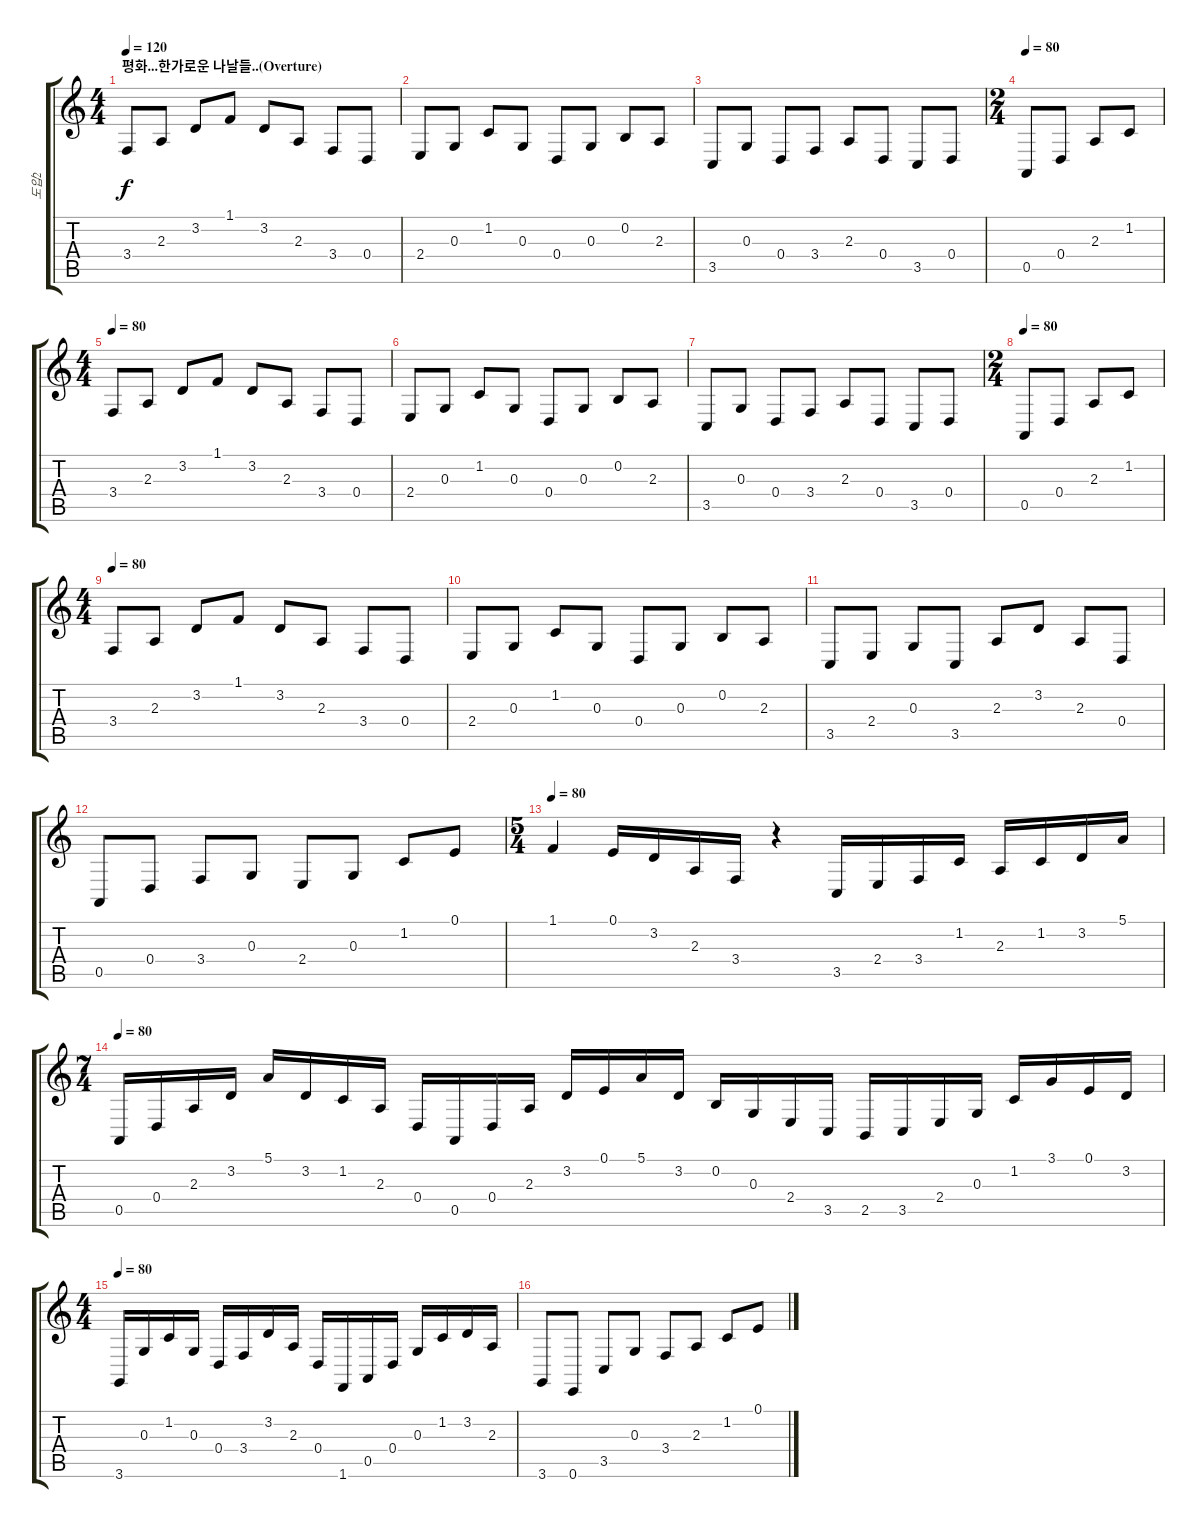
\track ("도입2" "도입2") {instrument acousticgrandpiano}
\staff {score tabs}
\tuning (E4 B3 G3 D3 A2 E2) {hide}
\ts (4 4)
\section ("" "평화...한가로운 나날들..(Overture)")
\tempo 120
\tempo 80
\tempo 120
\clef g2
\ks c
3.4.8{dy f volume 16 balance 8 instrument acousticgrandpiano} 2.3.8 3.2.8 1.1.8 3.2.8 2.3.8 3.4.8 0.4.8 |
2.4.8 0.3.8 1.2.8 0.3.8 0.4.8 0.3.8 0.2.8 2.3.8 |
3.5.8 0.3.8 0.4.8 3.4.8 2.3.8 0.4.8 3.5.8 0.4.8 |
\ts (2 4)
\tempo 80
0.5.8 0.4.8 2.3.8 1.2.8 |
\ts (4 4)
\tempo 80
3.4.8 2.3.8 3.2.8 1.1.8 3.2.8 2.3.8 3.4.8 0.4.8 |
2.4.8 0.3.8 1.2.8 0.3.8 0.4.8 0.3.8 0.2.8 2.3.8 |
3.5.8 0.3.8 0.4.8 3.4.8 2.3.8 0.4.8 3.5.8 0.4.8 |
\ts (2 4)
\tempo 80
0.5.8 0.4.8 2.3.8 1.2.8 |
\ts (4 4)
\tempo 80
3.4.8 2.3.8 3.2.8 1.1.8 3.2.8 2.3.8 3.4.8 0.4.8 |
2.4.8 0.3.8 1.2.8 0.3.8 0.4.8 0.3.8 0.2.8 2.3.8 |
3.5.8 2.4.8 0.3.8 3.5.8 2.3.8 3.2.8 2.3.8 0.4.8 |
0.5.8 0.4.8 3.4.8 0.3.8 2.4.8 0.3.8 1.2.8 0.1.8 |
\ts (5 4)
\tempo 80
1.1.4 0.1.16 3.2.16 2.3.16 3.4.16 r.4 3.5.16 2.4.16 3.4.16 1.2.16 2.3.16 1.2.16 3.2.16 5.1.16 |
\ts (7 4)
\tempo 80
0.5.16 0.4.16 2.3.16 3.2.16 5.1.16 3.2.16 1.2.16 2.3.16 0.4.16 0.5.16 0.4.16 2.3.16 3.2.16 0.1.16 5.1.16 3.2.16 0.2.16 0.3.16 2.4.16 3.5.16 2.5.16 3.5.16 2.4.16 0.3.16 1.2.16 3.1.16 0.1.16 3.2.16 |
\ts (4 4)
\tempo 80
3.6.16 0.3.16 1.2.16 0.3.16 0.4.16 3.4.16 3.2.16 2.3.16 0.4.16 1.6.16 0.5.16 0.4.16 0.3.16 1.2.16 3.2.16 2.3.16 |
3.6.8 0.6.8 3.5.8 0.3.8 3.4.8 2.3.8 1.2.8 0.1.8
